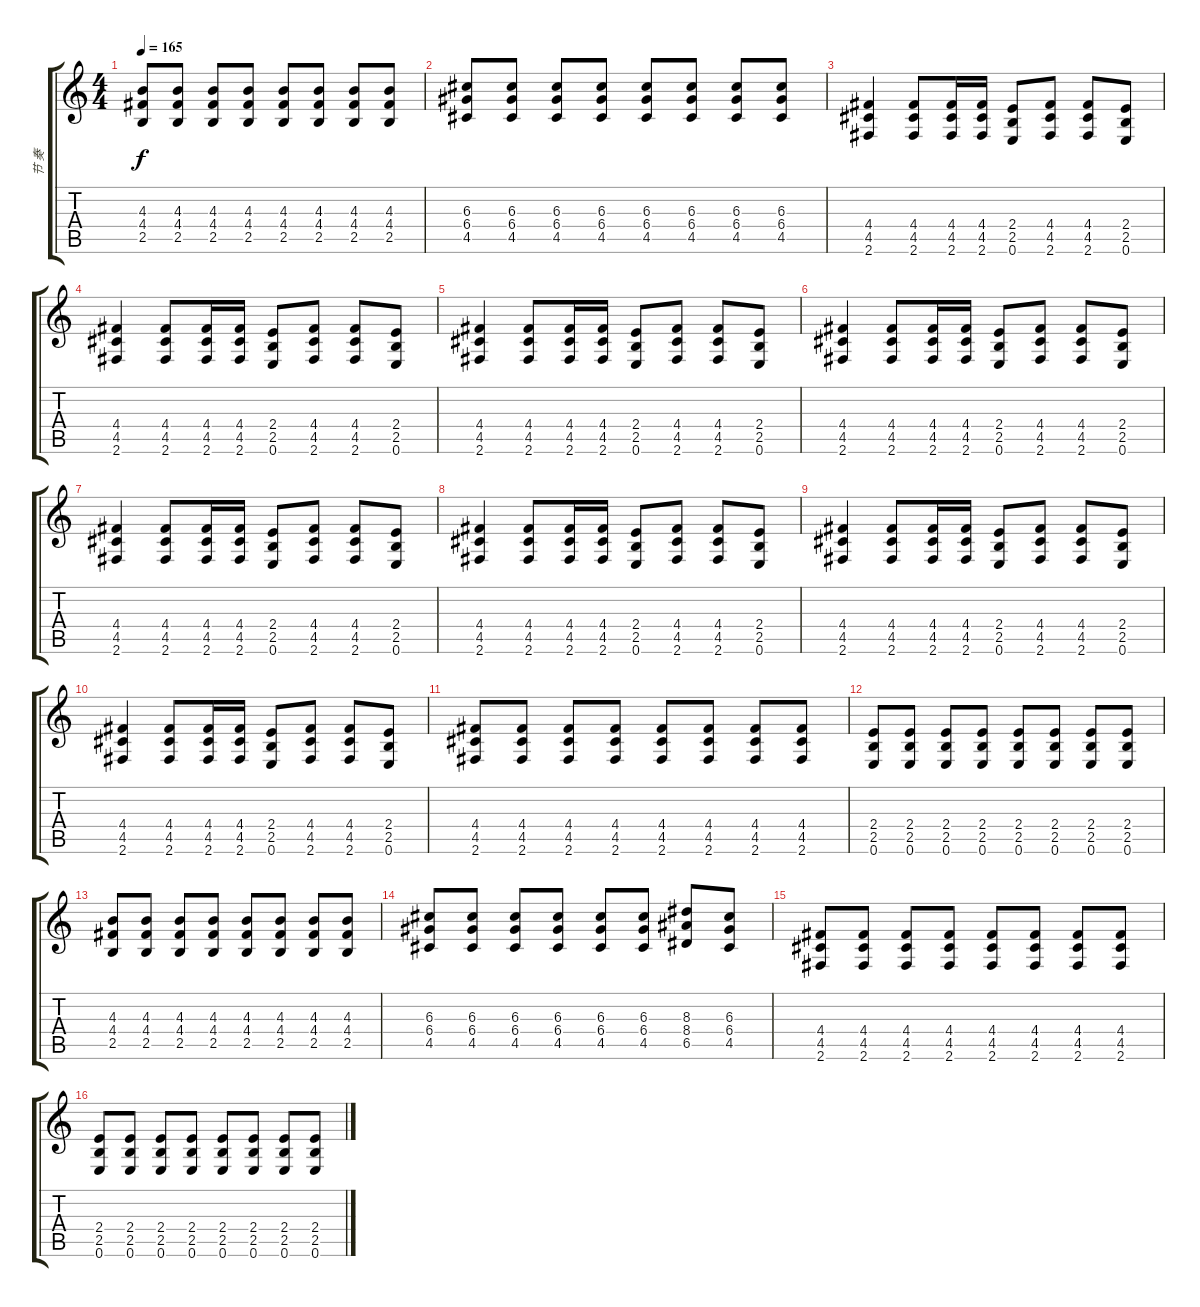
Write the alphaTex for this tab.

\track ("节 奏" "节 奏") {instrument overdrivenguitar}
\staff {score tabs}
\tuning (E4 B3 G3 D3 A2 E2) {hide}
\ts (4 4)
\tempo 165
\clef g2
\ks c
(4.3 4.4 2.5).8{dy f} (4.3 4.4 2.5).8 (4.3 4.4 2.5).8 (4.3 4.4 2.5).8 (4.3 4.4 2.5).8 (4.3 4.4 2.5).8 (4.3 4.4 2.5).8 (4.3 4.4 2.5).8 |
(6.3 6.4 4.5).8 (6.3 6.4 4.5).8 (6.3 6.4 4.5).8 (6.3 6.4 4.5).8 (6.3 6.4 4.5).8 (6.3 6.4 4.5).8 (6.3 6.4 4.5).8 (6.3 6.4 4.5).8 |
(4.4 4.5 2.6).4 (4.4 4.5 2.6).8 (4.4 4.5 2.6).16 (4.4 4.5 2.6).16 (2.4 2.5 0.6).8 (4.4 4.5 2.6).8 (4.4 4.5 2.6).8 (2.4 2.5 0.6).8 |
(4.4 4.5 2.6).4 (4.4 4.5 2.6).8 (4.4 4.5 2.6).16 (4.4 4.5 2.6).16 (2.4 2.5 0.6).8 (4.4 4.5 2.6).8 (4.4 4.5 2.6).8 (2.4 2.5 0.6).8 |
(4.4 4.5 2.6).4 (4.4 4.5 2.6).8 (4.4 4.5 2.6).16 (4.4 4.5 2.6).16 (2.4 2.5 0.6).8 (4.4 4.5 2.6).8 (4.4 4.5 2.6).8 (2.4 2.5 0.6).8 |
(4.4 4.5 2.6).4 (4.4 4.5 2.6).8 (4.4 4.5 2.6).16 (4.4 4.5 2.6).16 (2.4 2.5 0.6).8 (4.4 4.5 2.6).8 (4.4 4.5 2.6).8 (2.4 2.5 0.6).8 |
(4.4 4.5 2.6).4 (4.4 4.5 2.6).8 (4.4 4.5 2.6).16 (4.4 4.5 2.6).16 (2.4 2.5 0.6).8 (4.4 4.5 2.6).8 (4.4 4.5 2.6).8 (2.4 2.5 0.6).8 |
(4.4 4.5 2.6).4 (4.4 4.5 2.6).8 (4.4 4.5 2.6).16 (4.4 4.5 2.6).16 (2.4 2.5 0.6).8 (4.4 4.5 2.6).8 (4.4 4.5 2.6).8 (2.4 2.5 0.6).8 |
(4.4 4.5 2.6).4 (4.4 4.5 2.6).8 (4.4 4.5 2.6).16 (4.4 4.5 2.6).16 (2.4 2.5 0.6).8 (4.4 4.5 2.6).8 (4.4 4.5 2.6).8 (2.4 2.5 0.6).8 |
(4.4 4.5 2.6).4 (4.4 4.5 2.6).8 (4.4 4.5 2.6).16 (4.4 4.5 2.6).16 (2.4 2.5 0.6).8 (4.4 4.5 2.6).8 (4.4 4.5 2.6).8 (2.4 2.5 0.6).8 |
(4.4 4.5 2.6).8 (4.4 4.5 2.6).8 (4.4 4.5 2.6).8 (4.4 4.5 2.6).8 (4.4 4.5 2.6).8 (4.4 4.5 2.6).8 (4.4 4.5 2.6).8 (4.4 4.5 2.6).8 |
(2.4 2.5 0.6).8 (2.4 2.5 0.6).8 (2.4 2.5 0.6).8 (2.4 2.5 0.6).8 (2.4 2.5 0.6).8 (2.4 2.5 0.6).8 (2.4 2.5 0.6).8 (2.4 2.5 0.6).8 |
(4.3 4.4 2.5).8 (4.3 4.4 2.5).8 (4.3 4.4 2.5).8 (4.3 4.4 2.5).8 (4.3 4.4 2.5).8 (4.3 4.4 2.5).8 (4.3 4.4 2.5).8 (4.3 4.4 2.5).8 |
(6.3 6.4 4.5).8 (6.3 6.4 4.5).8 (6.3 6.4 4.5).8 (6.3 6.4 4.5).8 (6.3 6.4 4.5).8 (6.3 6.4 4.5).8 (8.3 8.4 6.5).8 (6.3 6.4 4.5).8 |
(4.4 4.5 2.6).8 (4.4 4.5 2.6).8 (4.4 4.5 2.6).8 (4.4 4.5 2.6).8 (4.4 4.5 2.6).8 (4.4 4.5 2.6).8 (4.4 4.5 2.6).8 (4.4 4.5 2.6).8 |
(2.4 2.5 0.6).8 (2.4 2.5 0.6).8 (2.4 2.5 0.6).8 (2.4 2.5 0.6).8 (2.4 2.5 0.6).8 (2.4 2.5 0.6).8 (2.4 2.5 0.6).8 (2.4 2.5 0.6).8
